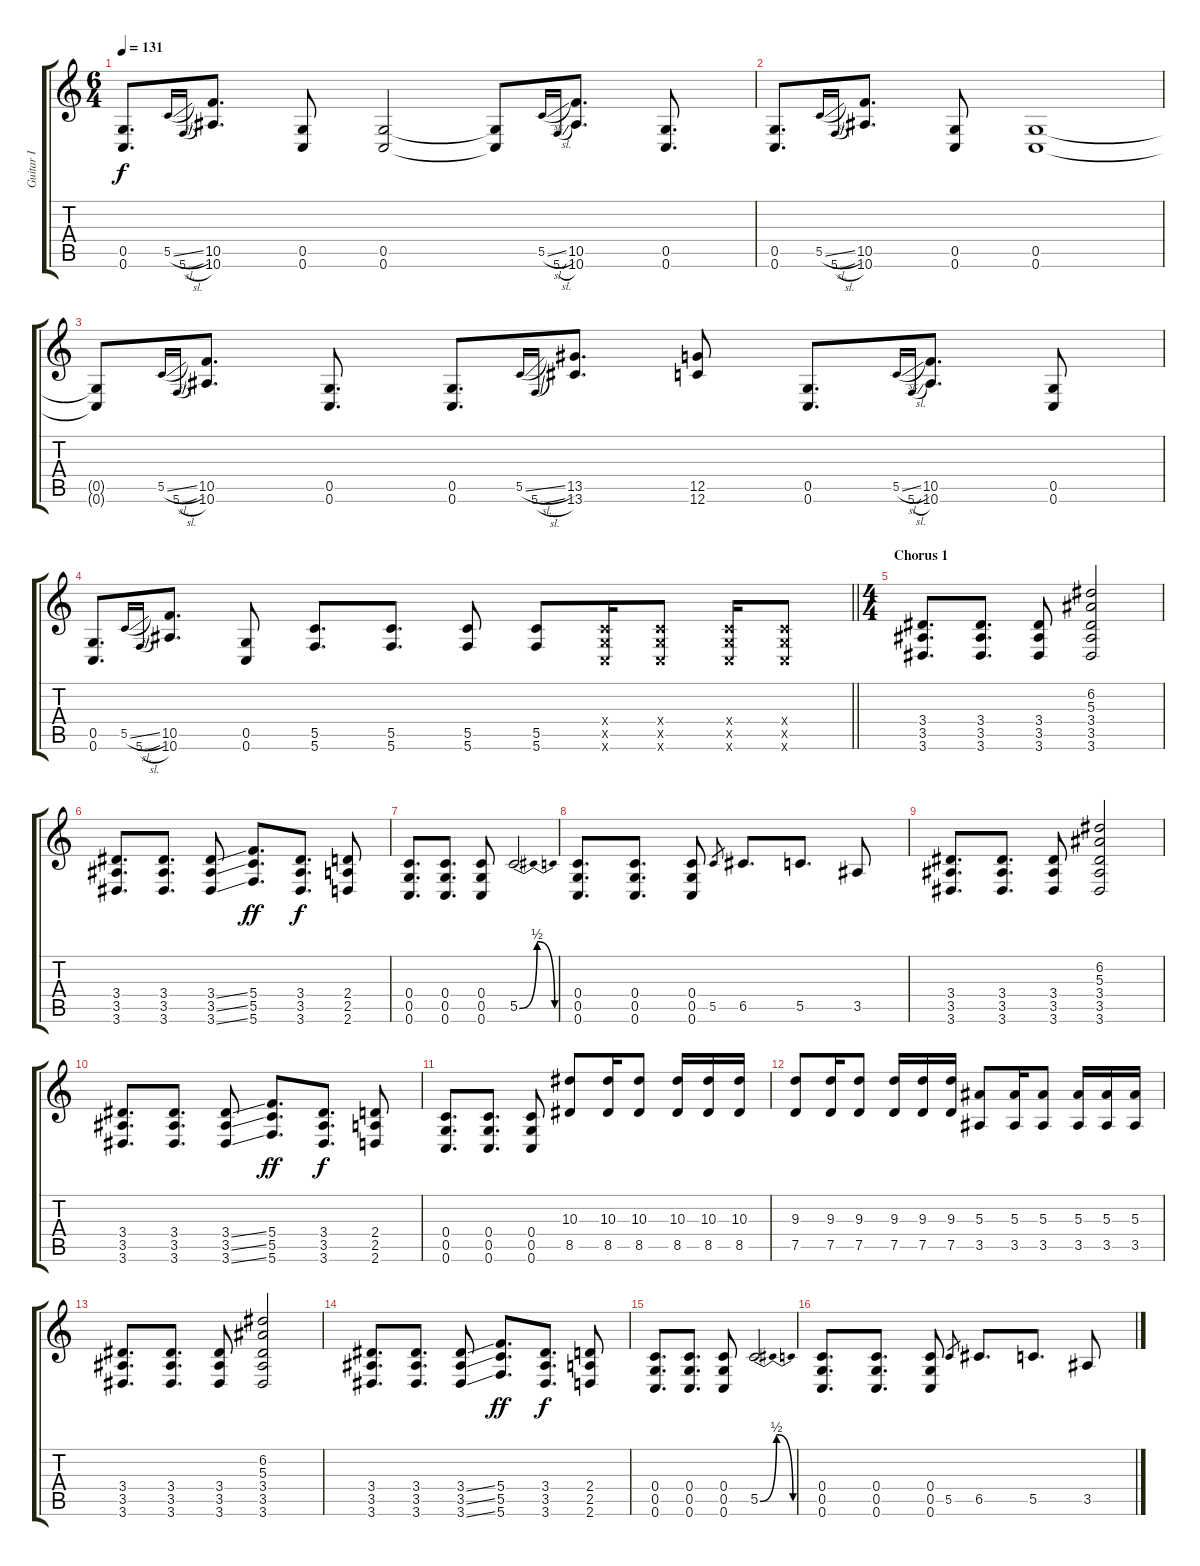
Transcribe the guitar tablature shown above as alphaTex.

\track ("Guitar I" "Guitar I") {instrument overdrivenguitar}
\staff {score tabs}
\tuning (D4 A3 F3 C3 G2 C2) {hide}
\ts (6 4)
\tempo 131
\clef g2
\ks c
(0.5 0.6).8{d dy f} 5.5{sl}.16{gr onbeat} 5.6{sl}.16{gr onbeat} (10.5 10.6).8{d} (0.5 0.6).8 (0.5 0.6).2 (0.5{t} 0.6{t}).8 5.5{sl}.16{gr onbeat} 5.6{sl}.16{gr onbeat} (10.5 10.6).8{d} (0.5 0.6).8{d} |
(0.5 0.6).8{d} 5.5{sl}.16{gr onbeat} 5.6{sl}.16{gr onbeat} (10.5 10.6).8{d} (0.5 0.6).8 (0.5 0.6).1 |
(0.5{t} 0.6{t}).8 5.5{sl}.16{gr onbeat} 5.6{sl}.16{gr onbeat} (10.5 10.6).8{d} (0.5 0.6).8{d} (0.5 0.6).8{d} 5.5{sl}.16{gr onbeat} 5.6{sl}.16{gr onbeat} (13.5 13.6).8{d} (12.5 12.6).8 (0.5 0.6).8{d} 5.5{sl}.16{gr onbeat} 5.6{sl}.16{gr onbeat} (10.5 10.6).8{d} (0.5 0.6).8 |
\barLineRight lightlight
(0.5 0.6).8{d} 5.5{sl}.16{gr onbeat} 5.6{sl}.16{gr onbeat} (10.5 10.6).8{d} (0.5 0.6).8 (5.5 5.6).8{d} (5.5 5.6).8{d} (5.5 5.6).8 (5.5 5.6).8 (0.4{x} 0.5{x} 0.6{x}).16 (0.4{x} 0.5{x} 0.6{x}).8 (0.4{x} 0.5{x} 0.6{x}).16 (0.4{x} 0.5{x} 0.6{x}).8 |
\ts (4 4)
\section ("" "Chorus 1")
(3.4 3.5 3.6).8{d} (3.4 3.5 3.6).8{d} (3.4 3.5 3.6).8 (6.2 5.3 3.4 3.5 3.6).2 |
(3.4 3.5 3.6).8{d} (3.4 3.5 3.6).8{d} (3.4{ss} 3.5{ss} 3.6{ss}).8 (5.4 5.5 5.6).8{d dy ff} (3.4 3.5 3.6).8{d dy f} (2.4 2.5 2.6).8 |
(0.4 0.5 0.6).8{d} (0.4 0.5 0.6).8{d} (0.4 0.5 0.6).8 5.5{be (bendrelease 0 0 30 2 45 2 60 0)}.2 |
(0.4 0.5 0.6).8{d} (0.4 0.5 0.6).8{d} (0.4 0.5 0.6).8 5.5.8{gr} 6.5.8{d} 5.5.8{d} 3.5.8 |
(3.4 3.5 3.6).8{d} (3.4 3.5 3.6).8{d} (3.4 3.5 3.6).8 (6.2 5.3 3.4 3.5 3.6).2 |
(3.4 3.5 3.6).8{d} (3.4 3.5 3.6).8{d} (3.4{ss} 3.5{ss} 3.6{ss}).8 (5.4 5.5 5.6).8{d dy ff} (3.4 3.5 3.6).8{d dy f} (2.4 2.5 2.6).8 |
(0.4 0.5 0.6).8{d} (0.4 0.5 0.6).8{d} (0.4 0.5 0.6).8 (10.3 8.5).8 (10.3 8.5).16 (10.3 8.5).8 (10.3 8.5).16 (10.3 8.5).16 (10.3 8.5).16 |
(9.3 7.5).8 (9.3 7.5).16 (9.3 7.5).8 (9.3 7.5).16 (9.3 7.5).16 (9.3 7.5).16 (5.3 3.5).8 (5.3 3.5).16 (5.3 3.5).8 (5.3 3.5).16 (5.3 3.5).16 (5.3 3.5).16 |
(3.4 3.5 3.6).8{d} (3.4 3.5 3.6).8{d} (3.4 3.5 3.6).8 (6.2 5.3 3.4 3.5 3.6).2 |
(3.4 3.5 3.6).8{d} (3.4 3.5 3.6).8{d} (3.4{ss} 3.5{ss} 3.6{ss}).8 (5.4 5.5 5.6).8{d dy ff} (3.4 3.5 3.6).8{d dy f} (2.4 2.5 2.6).8 |
(0.4 0.5 0.6).8{d} (0.4 0.5 0.6).8{d} (0.4 0.5 0.6).8 5.5{be (bendrelease 0 0 30 2 45 2 60 0)}.2 |
(0.4 0.5 0.6).8{d} (0.4 0.5 0.6).8{d} (0.4 0.5 0.6).8 5.5.8{gr} 6.5.8{d} 5.5.8{d} 3.5.8
